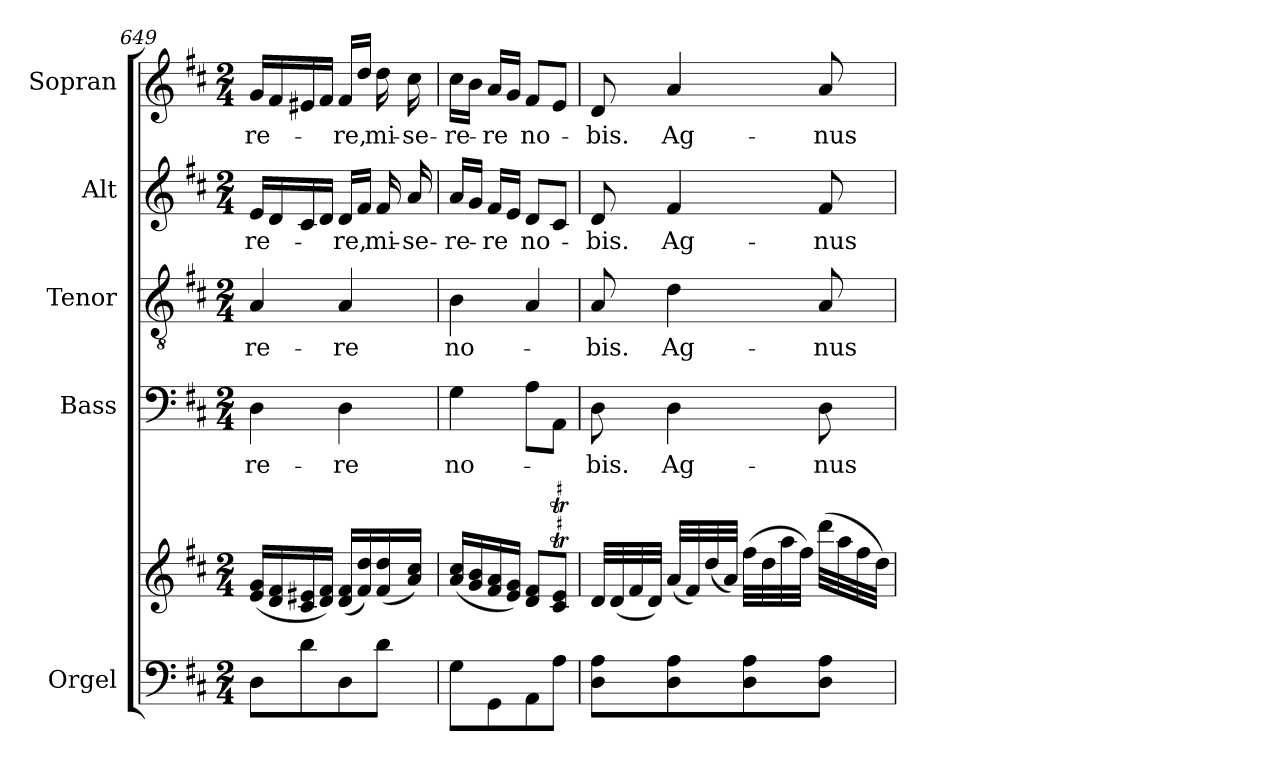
**kern	**kern	**kern	**text	**kern	**text	**kern	**text	**kern	**text
*part5	*part5	*part4	*part4	*part3	*part3	*part2	*part2	*part1	*part1
*staff6	*staff5	*staff4	*staff4	*staff3	*staff3	*staff2	*staff2	*staff1	*staff1
*I"Orgel	*	*I"Bass	*	*I"Tenor	*	*I"Alt	*	*I"Sopran	*
*I'Org.	*	*I'B.	*	*I'T.	*	*I'A.	*	*I'S.	*
*clefF4	*clefG2	*clefF4	*	*clefGv2	*	*clefG2	*	*clefG2	*
*k[f#c#]	*k[f#c#]	*k[f#c#]	*	*k[f#c#]	*	*k[f#c#]	*	*k[f#c#]	*
*D:	*D:	*D:	*	*D:	*	*D:	*	*D:	*
*M2/4	*M2/4	*M2/4	*	*M2/4	*	*M2/4	*	*M2/4	*
=649	=649	=649	=649	=649	=649	=649	=649	=649	=649
!	!	!	!LO:LY:b	!	!LO:LY:b	!	!LO:LY:b	!	!LO:LY:b
8D\L	(<16e/ 16g/LL	4D\	-re-	4A/	-re-	16e/LL	-re-	16g/LL	-re-
.	16d/ 16f#/	.	.	.	.	16d/	.	16f#/	.
8d\	16c#/ 16e#X/	.	.	.	.	16c#/	.	16e#X/	.
.	16d/ 16f#/JJ)	.	.	.	.	16d/JJ	.	16f#/JJ	.
!	!	!	!LO:LY:b	!	!LO:LY:b	!	!LO:LY:b	!	!LO:LY:b
8D\	(<16d/ 16f#/LL	4D\	-re	4A/	-re	16d/LL	-re,	16f#/LL	-re,
.	16f#/ 16dd/)	.	.	.	.	16f#/JJ	.	16dd/JJ	.
!	!	!	!	!	!	!	!LO:LY:b	!	!LO:LY:b
8d\J	(<16f#/ 16dd/	.	.	.	.	16f#/	mi-	16dd\	mi-
!	!	!	!	!	!	!	!LO:LY:b	!	!LO:LY:b
.	16a/ 16cc#/JJ)	.	.	.	.	16a/	-se-	16cc#\	-se-
=650	=650	=650	=650	=650	=650	=650	=650	=650	=650
!	!	!	!LO:LY:b	!	!LO:LY:b	!	!LO:LY:b	!	!LO:LY:b
8G\L	(<16a/ 16cc#/LL	4G\	no-	4B\	no-	16a/LL	-re-	16cc#\LL	-re-
.	16g/ 16b/	.	.	.	.	16g/JJ	.	16b\JJ	.
!	!	!	!	!	!	!	!LO:LY:b	!	!LO:LY:b
8GG\	16f#/ 16a/	.	.	.	.	16f#/LL	-re	16a/LL	-re
.	16e/ 16g/JJ)	.	.	.	.	16e/JJ	.	16g/JJ	.
!	!	!	!	!	!	!	!LO:LY:b	!	!LO:LY:b
8AA\	8d/ 8f#/L	8A\L	.	4A/	.	8d/L	no-	8f#/L	no-
8A\J	8c#/T 8e/TJ	8AA\J	.	.	.	8c#/J	.	8e/J	.
=651	=651	=651	=651	=651	=651	=651	=651	=651	=651
!	!	!	!LO:LY:b	!	!LO:LY:b	!	!LO:LY:b	!	!LO:LY:b
8D\ 8A\L	32d/LLL	8D\	-bis.	8A/	-bis.	8d/	-bis.	8d/	-bis.
.	(<32d/	.	.	.	.	.	.	.	.
.	32f#/	.	.	.	.	.	.	.	.
.	32d/JJJ)	.	.	.	.	.	.	.	.
!	!	!	!LO:LY:b	!	!LO:LY:b	!	!LO:LY:b	!	!LO:LY:b
8D\ 8A\	(<32a/LLL	4D\	Ag-	4d\	Ag-	4f#/	Ag-	4a/	Ag-
.	32f#/)	.	.	.	.	.	.	.	.
.	(<32dd/	.	.	.	.	.	.	.	.
.	32a/JJJ)	.	.	.	.	.	.	.	.
8D\ 8A\	(>32ff#\LLL	.	.	.	.	.	.	.	.
.	32dd\	.	.	.	.	.	.	.	.
.	32aa\	.	.	.	.	.	.	.	.
.	32ff#\JJJ)	.	.	.	.	.	.	.	.
!	!	!	!LO:LY:b	!	!LO:LY:b	!	!LO:LY:b	!	!LO:LY:b
8D\ 8A\J	(>32ddd\LLL	8D\	-nus	8A/	-nus	8f#/	-nus	8a/	-nus
.	32aa\	.	.	.	.	.	.	.	.
.	32ff#\	.	.	.	.	.	.	.	.
.	32dd\JJJ)	.	.	.	.	.	.	.	.
=	=	=	=	=	=	=	=	=	=
*-	*-	*-	*-	*-	*-	*-	*-	*-	*-
